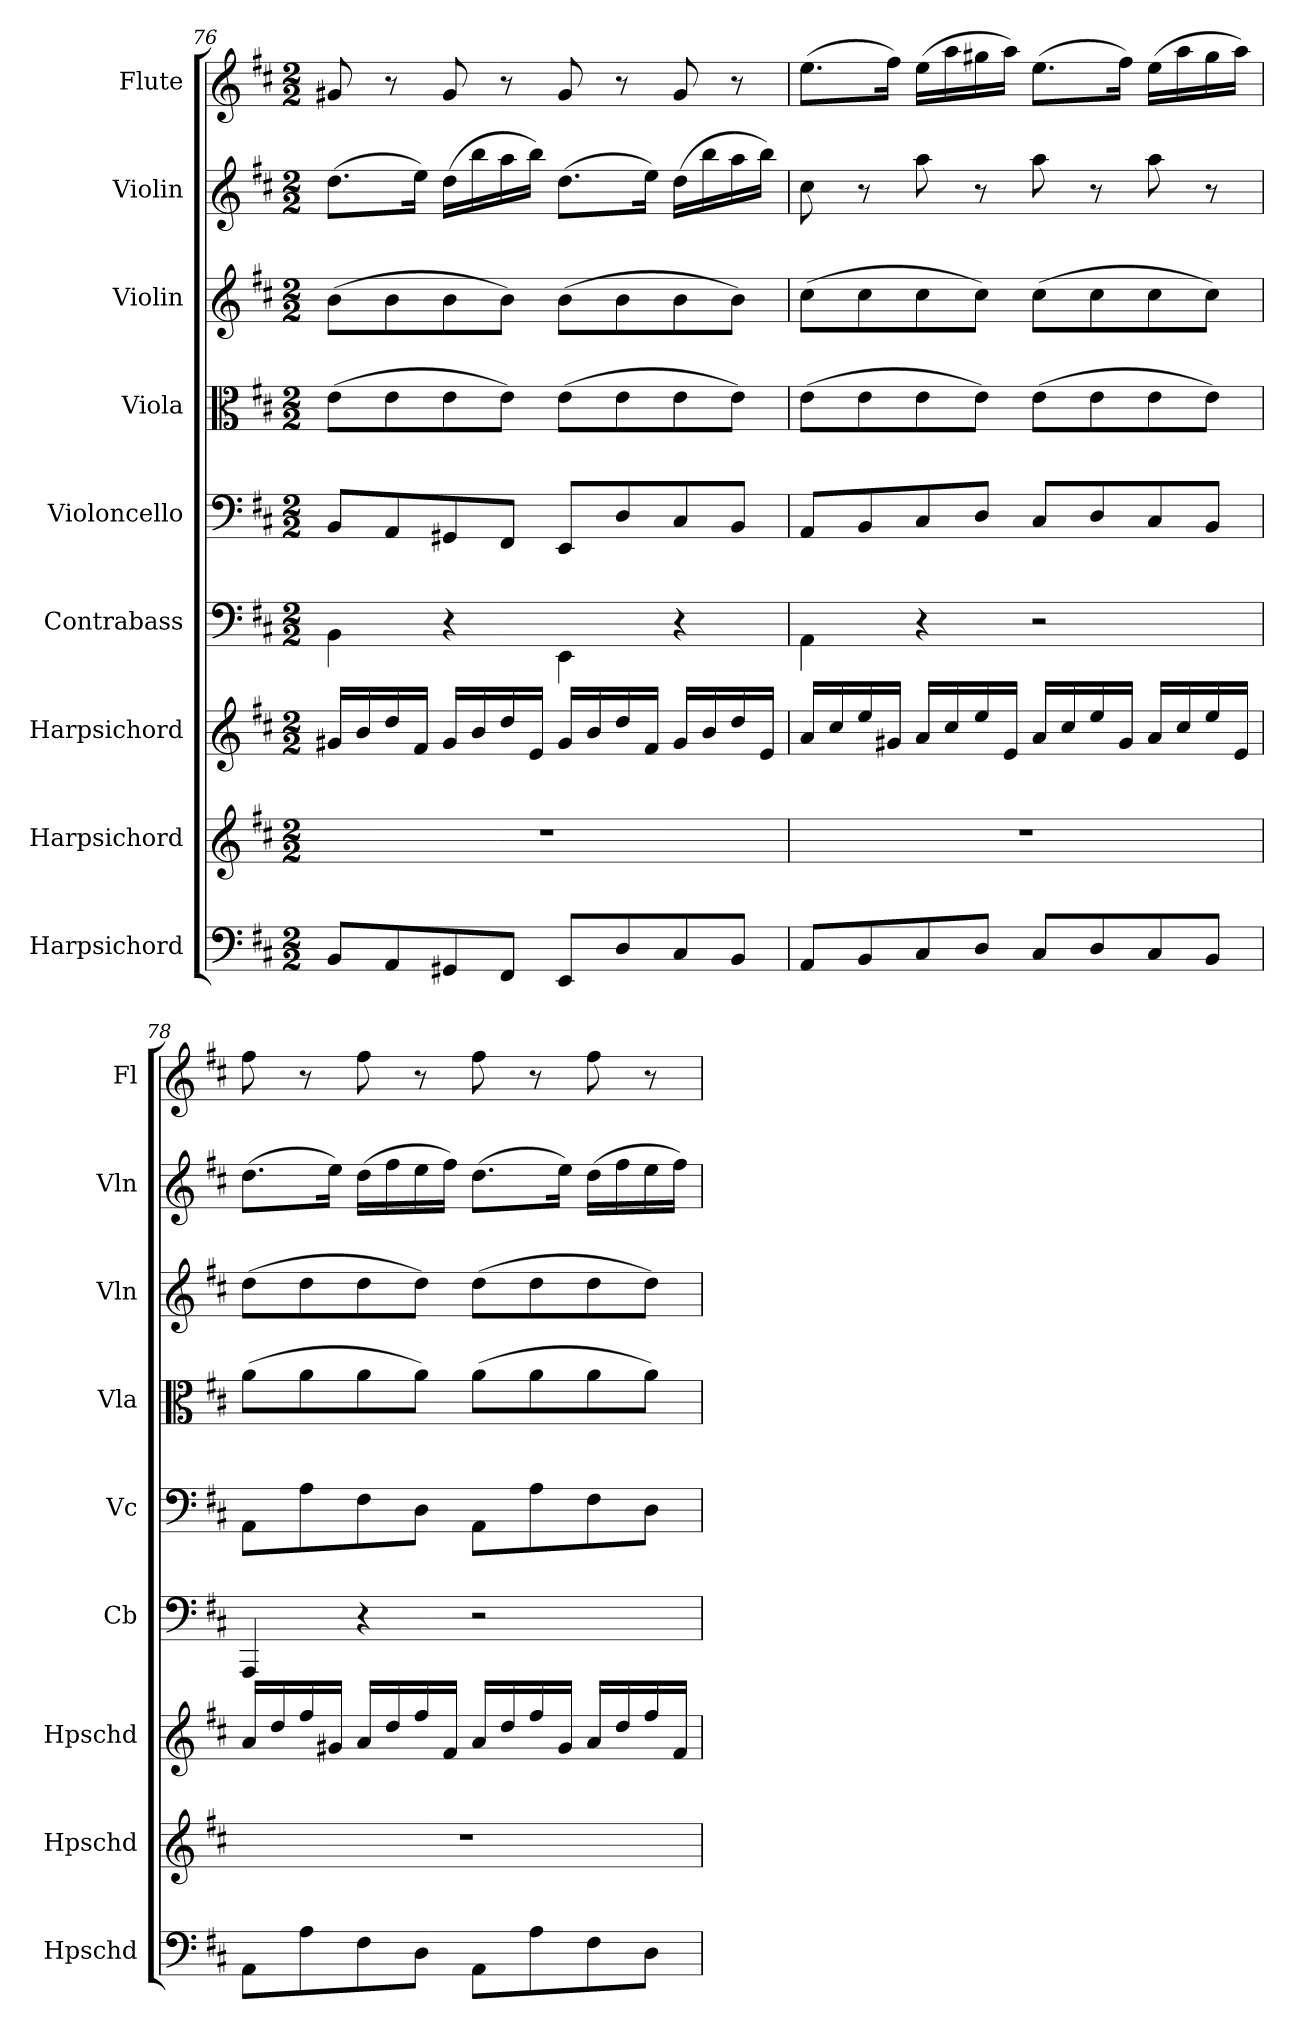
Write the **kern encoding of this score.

**kern	**kern	**kern	**kern	**kern	**kern	**kern	**kern	**kern
*part9	*part8	*part7	*part6	*part5	*part4	*part3	*part2	*part1
*staff9	*staff8	*staff7	*staff6	*staff5	*staff4	*staff3	*staff2	*staff1
*I"Harpsichord	*I"Harpsichord	*I"Harpsichord	*I"Contrabass	*I"Violoncello	*I"Viola	*I"Violin	*I"Violin	*I"Flute
*I'Hpschd	*I'Hpschd	*I'Hpschd	*I'Cb	*I'Vc	*I'Vla	*I'Vln	*I'Vln	*I'Fl
*clefF4	*clefG2	*clefG2	*clefF4	*clefF4	*clefC3	*clefG2	*clefG2	*clefG2
*	*	*	*ITrd7c12	*	*	*	*	*
*k[f#c#]	*k[f#c#]	*k[f#c#]	*k[f#c#]	*k[f#c#]	*k[f#c#]	*k[f#c#]	*k[f#c#]	*k[f#c#]
*D:	*D:	*D:	*D:	*D:	*D:	*D:	*D:	*D:
*M2/2	*M2/2	*M2/2	*M2/2	*M2/2	*M2/2	*M2/2	*M2/2	*M2/2
=76	=76	=76	=76	=76	=76	=76	=76	=76
8BB/L	1r	16g#X/LL	4BBB\	8BB/L	(8e\L	(8b\L	(8.dd\L	8g#X/
.	.	16b/	.	.	.	.	.	.
8AA/	.	16dd/	.	8AA/	8e\	8b\	.	8r
.	.	16f#/JJ	.	.	.	.	16ee\Jk)	.
8GG#X/	.	16g#/LL	4r	8GG#X/	8e\	8b\	(16dd\LL	8g#/
.	.	16b/	.	.	.	.	16bb\	.
8FF#/J	.	16dd/	.	8FF#/J	8e\J)	8b\J)	16aa\	8r
.	.	16e/JJ	.	.	.	.	16bb\JJ)	.
8EE/L	.	16g#/LL	4EEE\	8EE/L	(8e\L	(8b\L	(8.dd\L	8g#/
.	.	16b/	.	.	.	.	.	.
8D/	.	16dd/	.	8D/	8e\	8b\	.	8r
.	.	16f#/JJ	.	.	.	.	16ee\Jk)	.
8C#/	.	16g#/LL	4r	8C#/	8e\	8b\	(16dd\LL	8g#/
.	.	16b/	.	.	.	.	16bb\	.
8BB/J	.	16dd/	.	8BB/J	8e\J)	8b\J)	16aa\	8r
.	.	16e/JJ	.	.	.	.	16bb\JJ)	.
=77	=77	=77	=77	=77	=77	=77	=77	=77
8AA/L	1r	16a/LL	4AAA\	8AA/L	(8e\L	(8cc#\L	8cc#\	(8.ee\L
.	.	16cc#/	.	.	.	.	.	.
8BB/	.	16ee/	.	8BB/	8e\	8cc#\	8r	.
.	.	16g#X/JJ	.	.	.	.	.	16ff#\Jk)
8C#/	.	16a/LL	4r	8C#/	8e\	8cc#\	8aa\	(16ee\LL
.	.	16cc#/	.	.	.	.	.	16aa\
8D/J	.	16ee/	.	8D/J	8e\J)	8cc#\J)	8r	16gg#X\
.	.	16e/JJ	.	.	.	.	.	16aa\JJ)
8C#/L	.	16a/LL	2r	8C#/L	(8e\L	(8cc#\L	8aa\	(8.ee\L
.	.	16cc#/	.	.	.	.	.	.
8D/	.	16ee/	.	8D/	8e\	8cc#\	8r	.
.	.	16g#/JJ	.	.	.	.	.	16ff#\Jk)
8C#/	.	16a/LL	.	8C#/	8e\	8cc#\	8aa\	(16ee\LL
.	.	16cc#/	.	.	.	.	.	16aa\
8BB/J	.	16ee/	.	8BB/J	8e\J)	8cc#\J)	8r	16gg#\
.	.	16e/JJ	.	.	.	.	.	16aa\JJ)
=78	=78	=78	=78	=78	=78	=78	=78	=78
8AA\L	1r	16a/LL	4AAAA/	8AA\L	(8a\L	(8dd\L	(8.dd\L	8ff#\
.	.	16dd/	.	.	.	.	.	.
8A\	.	16ff#/	.	8A\	8a\	8dd\	.	8r
.	.	16g#X/JJ	.	.	.	.	16ee\Jk)	.
8F#\	.	16a/LL	4r	8F#\	8a\	8dd\	(16dd\LL	8ff#\
.	.	16dd/	.	.	.	.	16ff#\	.
8D\J	.	16ff#/	.	8D\J	8a\J)	8dd\J)	16ee\	8r
.	.	16f#/JJ	.	.	.	.	16ff#\JJ)	.
8AA\L	.	16a/LL	2r	8AA\L	(8a\L	(8dd\L	(8.dd\L	8ff#\
.	.	16dd/	.	.	.	.	.	.
8A\	.	16ff#/	.	8A\	8a\	8dd\	.	8r
.	.	16g#/JJ	.	.	.	.	16ee\Jk)	.
8F#\	.	16a/LL	.	8F#\	8a\	8dd\	(16dd\LL	8ff#\
.	.	16dd/	.	.	.	.	16ff#\	.
8D\J	.	16ff#/	.	8D\J	8a\J)	8dd\J)	16ee\	8r
.	.	16f#/JJ	.	.	.	.	16ff#\JJ)	.
=	=	=	=	=	=	=	=	=
*-	*-	*-	*-	*-	*-	*-	*-	*-
